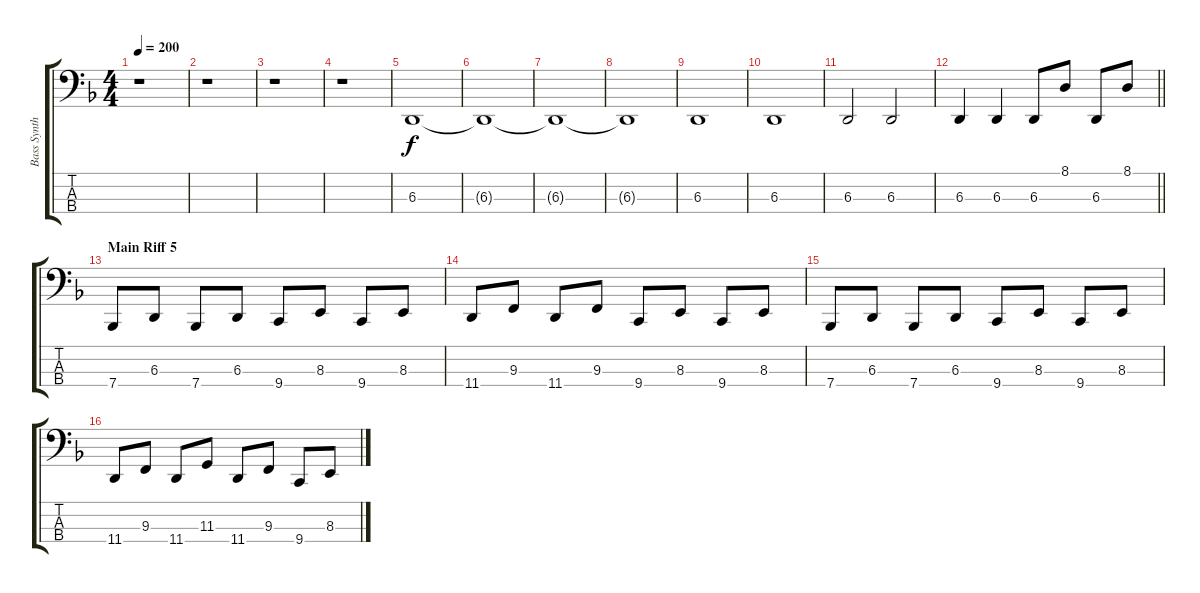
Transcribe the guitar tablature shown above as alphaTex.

\track ("Bass Synth" "Bass Synth") {instrument lead8bassandlead}
\staff {score tabs}
\tuning (Gb2 Db2 Ab1 Eb1) {hide}
\ts (4 4)
\tempo 200
\clef f4
\ks dminor
r.1{dy f} |
r.1 |
r.1 |
r.1 |
6.3.1 |
6.3{t}.1 |
6.3{t}.1 |
6.3{t}.1 |
6.3.1 |
6.3.1 |
6.3.2 6.3.2 |
\barLineRight lightlight
6.3.4 6.3.4 6.3.8 8.1.8 6.3.8 8.1.8 |
\section ("" "Main Riff 5")
7.4.8 6.3.8 7.4.8 6.3.8 9.4.8 8.3.8 9.4.8 8.3.8 |
11.4.8 9.3.8 11.4.8 9.3.8 9.4.8 8.3.8 9.4.8 8.3.8 |
7.4.8 6.3.8 7.4.8 6.3.8 9.4.8 8.3.8 9.4.8 8.3.8 |
11.4.8 9.3.8 11.4.8 11.3.8 11.4.8 9.3.8 9.4.8 8.3.8
